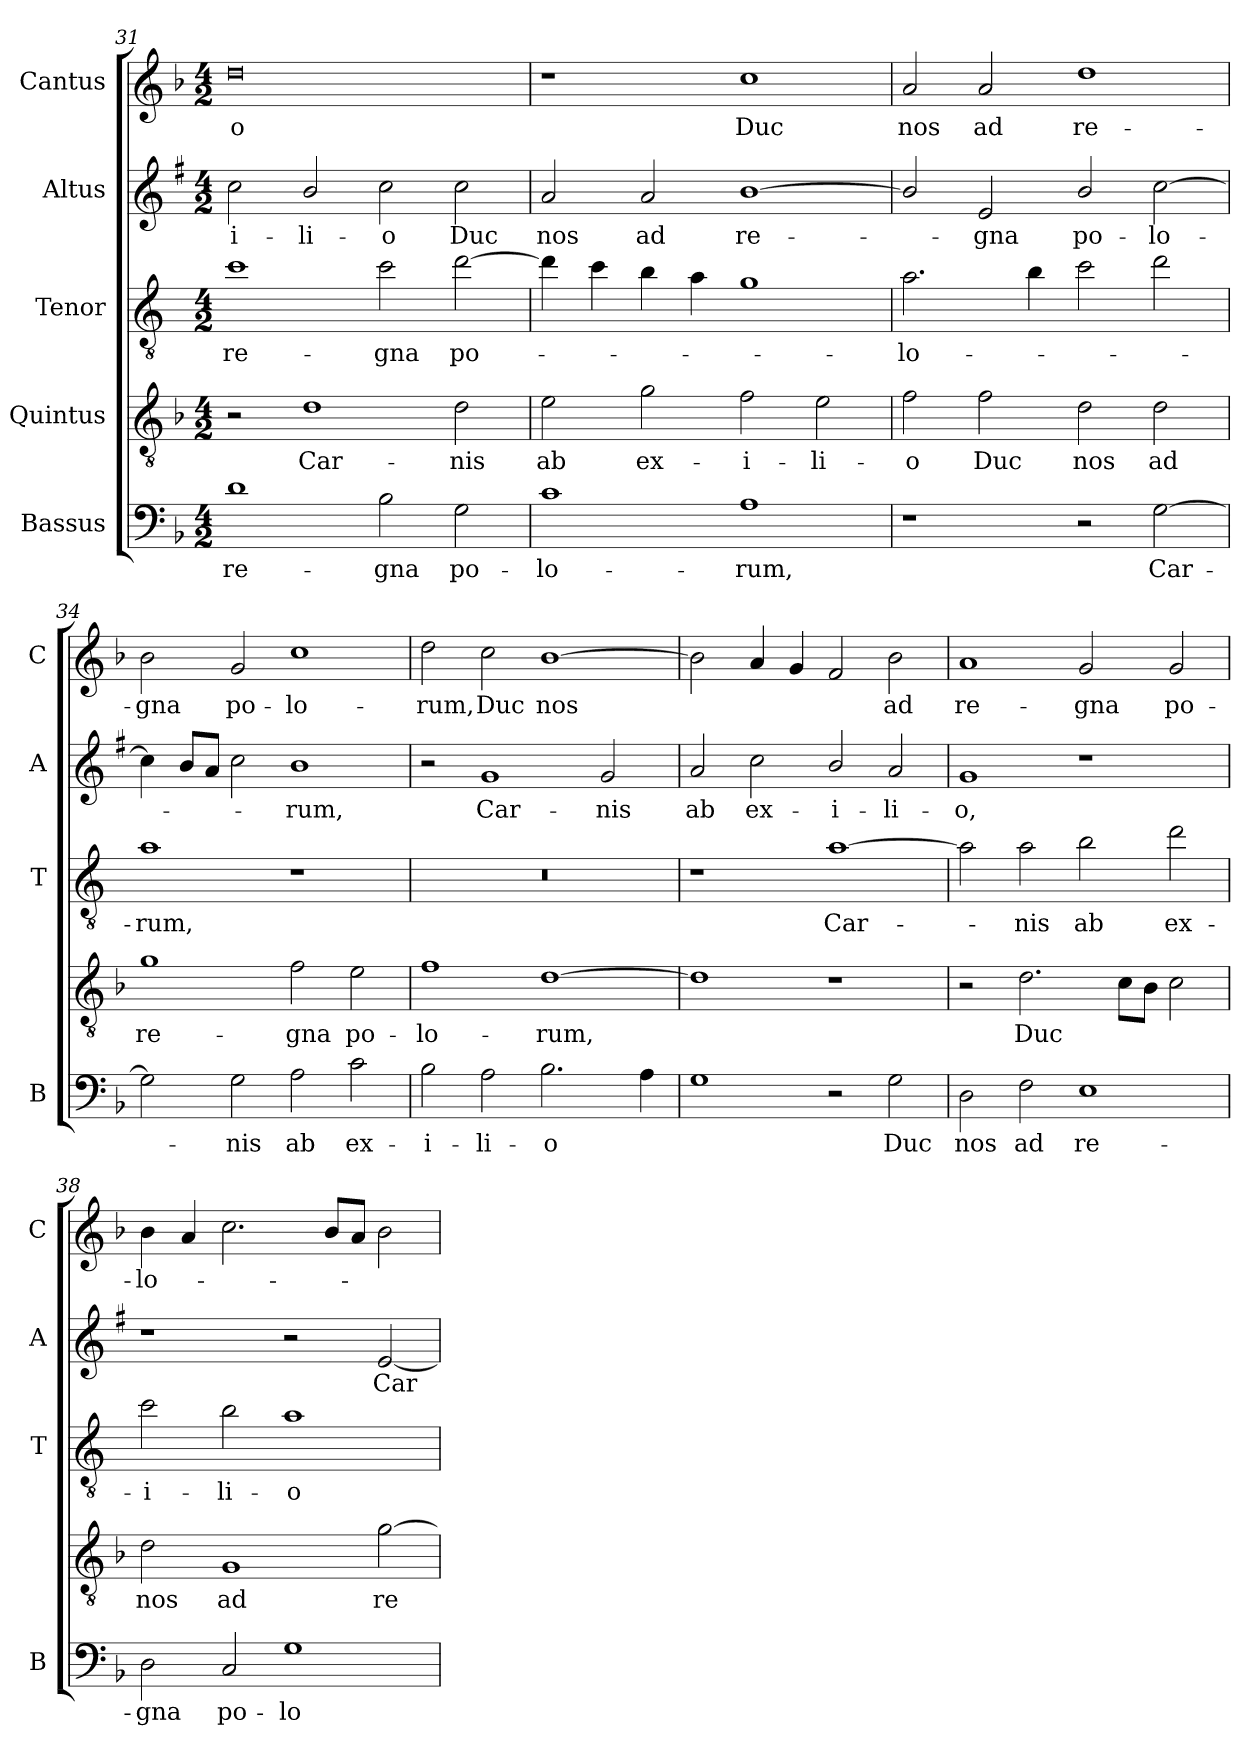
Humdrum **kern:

**kern	**text	**kern	**text	**kern	**text	**kern	**text	**kern	**text
*part5	*part5	*part4	*part4	*part3	*part3	*part2	*part2	*part1	*part1
*staff5	*staff5	*staff4	*staff4	*staff3	*staff3	*staff2	*staff2	*staff1	*staff1
*I"Bassus	*	*I"Quintus	*	*I"Tenor	*	*I"Altus	*	*I"Cantus	*
*I'B	*	*	*	*I'T	*	*I'A	*	*I'C	*
!!LO:PB:g=z
*clefF4	*	*clefGv2	*	*clefGv2	*	*clefG2	*	*clefG2	*
*	*	*	*	*ITrd4c7	*	*ITrd1c2	*	*	*
*k[b-]	*	*k[b-]	*	*k[b-]	*	*k[b-]	*	*k[b-]	*
*F:	*	*F:	*	*F:	*	*F:	*	*F:	*
*M4/2	*	*M4/2	*	*M4/2	*	*M4/2	*	*M4/2	*
=31	=31	=31	=31	=31	=31	=31	=31	=31	=31
!	!LO:LY:b	!	!	!	!LO:LY:b	!	!LO:LY:b	!	!LO:LY:b
1d	re-	2r	.	1f	re-	2b-\	-i-	0dd	-o
!	!	!	!LO:LY:b	!	!	!	!LO:LY:b	!	!
.	.	1d	Car-	.	.	2a/	-li-	.	.
!	!LO:LY:b	!	!	!	!LO:LY:b	!	!LO:LY:b	!	!
2B-\	-gna	.	.	2f\	-gna	2b-\	-o	.	.
!	!LO:LY:b	!	!LO:LY:b	!	!LO:LY:b	!	!LO:LY:b	!	!
2G\	po-	2d\	-nis	[2g\	po-	2b-\	Duc	.	.
=32	=32	=32	=32	=32	=32	=32	=32	=32	=32
!	!LO:LY:b	!	!LO:LY:b	!	!	!	!LO:LY:b	!	!
1c	-lo-	2e\	ab	4g\]	.	2g/	nos	1r	.
.	.	.	.	4f\	.	.	.	.	.
!	!	!	!LO:LY:b	!	!	!	!LO:LY:b	!	!
.	.	2g\	ex-	4e\	.	2g/	ad	.	.
.	.	.	.	4d\	.	.	.	.	.
!	!LO:LY:b	!	!LO:LY:b	!	!	!	!LO:LY:b	!	!LO:LY:b
1A	-rum,	2f\	-i-	1c	.	[1a	re-	1cc	Duc
!	!	!	!LO:LY:b	!	!	!	!	!	!
.	.	2e\	-li-	.	.	.	.	.	.
=33	=33	=33	=33	=33	=33	=33	=33	=33	=33
!	!	!	!LO:LY:b	!	!LO:LY:b	!	!	!	!LO:LY:b
1r	.	2f\	-o	2.d\	-lo-	2a/]	.	2a/	nos
!	!	!	!LO:LY:b	!	!	!	!LO:LY:b	!	!LO:LY:b
.	.	2f\	Duc	.	.	2d/	-gna	2a/	ad
.	.	.	.	4e\	.	.	.	.	.
!	!	!	!LO:LY:b	!	!	!	!LO:LY:b	!	!LO:LY:b
2r	.	2d\	nos	2f\	.	2a/	po-	1dd	re-
!	!LO:LY:b	!	!LO:LY:b	!	!	!	!LO:LY:b	!	!
[2G\	Car-	2d\	ad	2g\	.	[2b-\	-lo-	.	.
=34	=34	=34	=34	=34	=34	=34	=34	=34	=34
!	!	!	!LO:LY:b	!	!LO:LY:b	!	!	!	!LO:LY:b
2G\]	.	1g	re-	1d	-rum,	4b-\]	.	2b-\	-gna
.	.	.	.	.	.	8a/L	.	.	.
.	.	.	.	.	.	8g/J	.	.	.
!	!LO:LY:b	!	!	!	!	!	!	!	!LO:LY:b
2G\	-nis	.	.	.	.	2b-\	.	2g/	po-
!	!LO:LY:b	!	!LO:LY:b	!	!	!	!LO:LY:b	!	!LO:LY:b
2A\	ab	2f\	-gna	1r	.	1a	-rum,	1cc	-lo-
!	!LO:LY:b	!	!LO:LY:b	!	!	!	!	!	!
2c\	ex-	2e\	po-	.	.	.	.	.	.
=35	=35	=35	=35	=35	=35	=35	=35	=35	=35
!	!LO:LY:b	!	!LO:LY:b	!	!	!	!	!	!LO:LY:b
2B-\	-i-	1f	-lo-	0r	.	2r	.	2dd\	-rum,
!	!LO:LY:b	!	!	!	!	!	!LO:LY:b	!	!LO:LY:b
2A\	-li-	.	.	.	.	1f	Car-	2cc\	Duc
!	!LO:LY:b	!	!LO:LY:b	!	!	!	!	!	!LO:LY:b
2.B-\	-o	[1d	-rum,	.	.	.	.	[1b-	nos
!	!	!	!	!	!	!	!LO:LY:b	!	!
.	.	.	.	.	.	2f/	-nis	.	.
4A\	.	.	.	.	.	.	.	.	.
!!LO:LB:g=z
=36	=36	=36	=36	=36	=36	=36	=36	=36	=36
!	!	!	!	!	!	!	!LO:LY:b	!	!
1G	.	1d]	.	1r	.	2g/	ab	2b-\]	.
!	!	!	!	!	!	!	!LO:LY:b	!	!
.	.	.	.	.	.	2b-\	ex-	4a/	.
.	.	.	.	.	.	.	.	4g/	.
!	!	!	!	!	!LO:LY:b	!	!LO:LY:b	!	!
2r	.	1r	.	[1d	Car-	2a/	-i-	2f/	.
!	!LO:LY:b	!	!	!	!	!	!LO:LY:b	!	!LO:LY:b
2G\	Duc	.	.	.	.	2g/	-li-	2b-\	ad
=37	=37	=37	=37	=37	=37	=37	=37	=37	=37
!	!LO:LY:b	!	!	!	!	!	!LO:LY:b	!	!LO:LY:b
2D\	nos	2r	.	2d\]	.	1f	-o,	1a	re-
!	!LO:LY:b	!	!LO:LY:b	!	!LO:LY:b	!	!	!	!
2F\	ad	2.d\	Duc	2d\	-nis	.	.	.	.
!	!LO:LY:b	!	!	!	!LO:LY:b	!	!	!	!LO:LY:b
1E	re-	.	.	2e\	ab	1r	.	2g/	-gna
.	.	8c\L	.	.	.	.	.	.	.
.	.	8B-\J	.	.	.	.	.	.	.
!	!	!	!	!	!LO:LY:b	!	!	!	!LO:LY:b
.	.	2c\	.	2g\	ex-	.	.	2g/	po-
=38	=38	=38	=38	=38	=38	=38	=38	=38	=38
!	!LO:LY:b	!	!LO:LY:b	!	!LO:LY:b	!	!	!	!LO:LY:b
2D\	-gna	2d\	nos	2f\	-i-	1r	.	4b-\	-lo-
.	.	.	.	.	.	.	.	4a/	.
!	!LO:LY:b	!	!LO:LY:b	!	!LO:LY:b	!	!	!	!
2C/	po-	1G	ad	2e\	-li-	.	.	2.cc\	.
!	!LO:LY:b	!	!	!	!LO:LY:b	!	!	!	!
1G	-lo-	.	.	1d	-o	2r	.	.	.
.	.	.	.	.	.	.	.	8b-/L	.
.	.	.	.	.	.	.	.	8a/J	.
!	!	!	!LO:LY:b	!	!	!	!LO:LY:b	!	!
.	.	[2g\	re-	.	.	[2d/	Car-	2b-\	.
=	=	=	=	=	=	=	=	=	=
*-	*-	*-	*-	*-	*-	*-	*-	*-	*-
